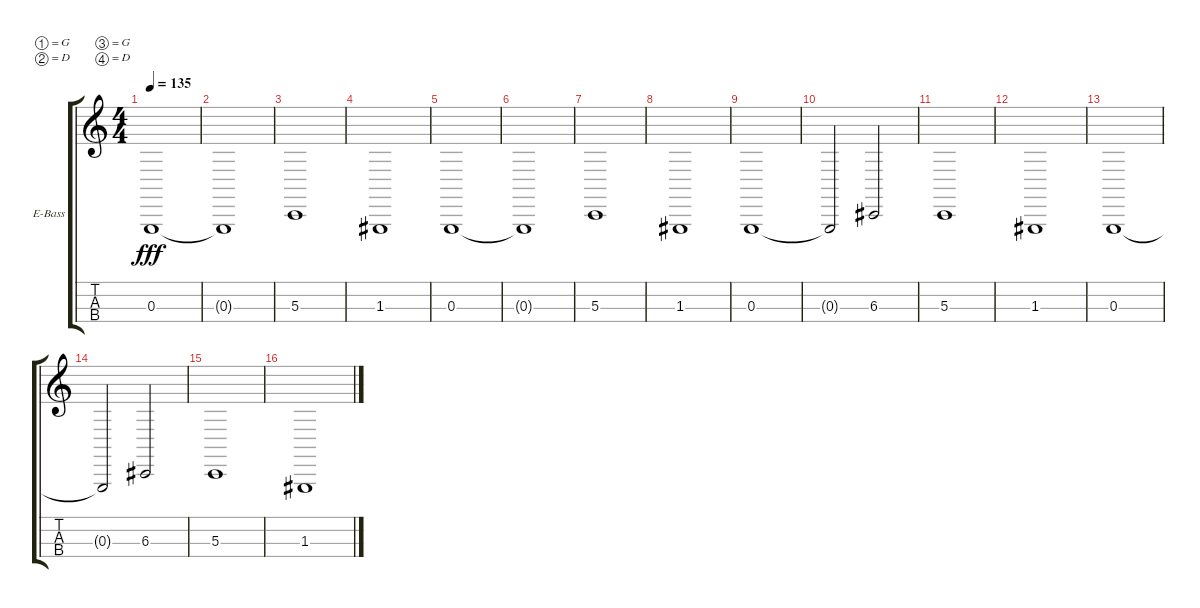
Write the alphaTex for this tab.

\bracketExtendMode groupsimilarinstruments
\firstSystemTrackNameOrientation horizontal
\otherSystemsTrackNameOrientation horizontal
\track ("James" "E-Bass") {instrument electricbassfinger}
\staff {score tabs}
\tuning (G1 D1 G0 D0)
\ts (4 4)
\tempo 135
\clef g2
\ks c
0.3.1{dy fff instrument electricbassfinger} |
0.3{t}.1 |
5.3.1 |
1.3.1 |
0.3.1 |
0.3{t}.1 |
5.3.1 |
1.3.1 |
0.3.1 |
0.3{t}.2 6.3.2 |
5.3.1 |
1.3.1 |
0.3.1 |
0.3{t}.2 6.3.2 |
5.3.1 |
1.3.1
